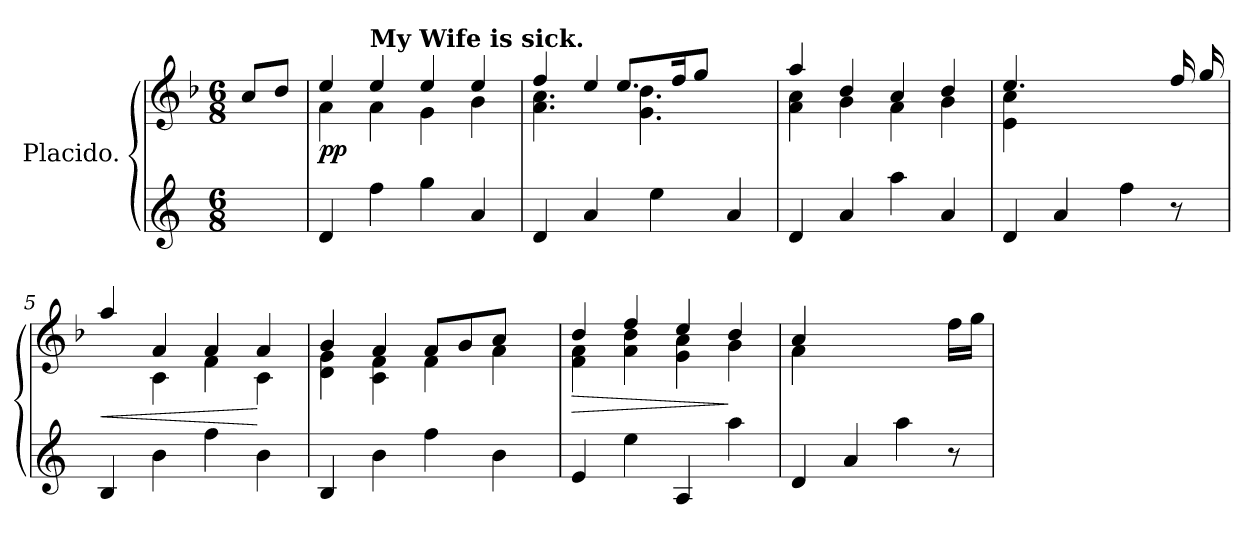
**kern	**kern	**dynam
*part1	*part1	*part1
*staff2	*staff1	*staff1/2
*I"Placido.	*	*
*	*clefG3	*
*	*k[b-]	*
*M6/8	*M6/8	*
=	=	=
4ryy	8a/L	.
.	8b-/J	.
=1	=1	=1
*	*^	*
!	!	!	!LO:DY:b
!	!	!	!LO:DY:n=1:b
4d/	4cc/	4f\	p p
!	!LO:TX:a:B:t=My Wife is sick.	!	!
4ff\	4cc/	4f\	.
4gg\	4cc/	4e\	.
4a/	4cc/	4g\	.
=2	=2	=2	=2
*	*	*^	*
4d/	4.ryy	4dd/	4.f\ 4.a\	.
4a/	.	4cc/	.	.
.	8.cc/L	.	4.e\ 4.b-\	.
4ee\	.	4ryy	.	.
.	16dd/k	.	.	.
.	8ee/J	.	.	.
4a/	4ryy	4ryy	4ryy	.
*	*	*v	*v	*
=3	=3	=3	=3
4d/	4ff/	4f\ 4a\	.
4a/	4b-/	4g\	.
4aa\	4a/	4f\	.
4a/	4b-/	4g\	.
=4	=4	=4	=4
4d/	4.cc/	4c\ 4a\	.
4a/	.	2ryy	.
.	4.ryy	.	.
4ff\	.	.	.
8r	16dd/KK	8ryy	.
.	16ee/kk	.	.
!!LO:LB:g=z	!!
=5	=5	=5	=5
!	!	!	!LO:HP:b
4B/	4ff/	4ryy	<
4b\	4f/	4A\	.
4ff\	4f/	4d\	.
4b\	4f/	4A\	[
=6	=6	=6	=6
4B/	4g/	4B-\ 4e\	.
4b\	4f/	4A\ 4d\	.
4ff\	8f/L	4d\	.
.	8g/	.	.
4b\	8a/J	4f\	.
.	8ryy	.	.
=7	=7	=7	=7
!	!	!	!LO:HP:b
4e/	4b-/	4d\ 4f\	>
4ee\	4dd/	4f\ 4b-\	.
4A/	4cc/	4e\ 4a\	.
4aa\	4b-/	4g\	]
=8	=8	=8	=8
4d/	4a/	4f\	.
4a/	2ryy	2ryy	.
4aa\	.	.	.
8r	16dd\LL	8ryy	.
.	16ee\JJ	.	.
*	*v	*v	*
=	=	=
*-	*-	*-
